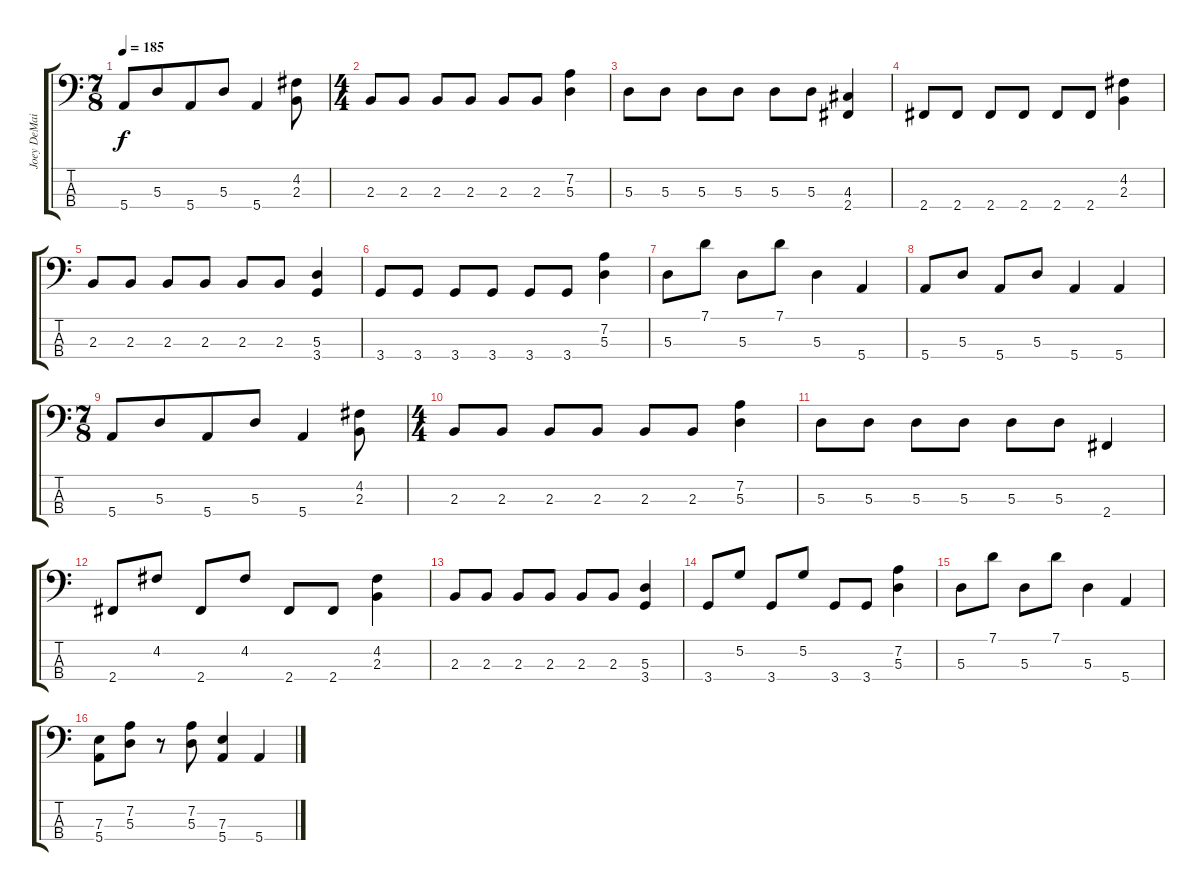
\track ("Joey DeMaio" "Joey DeMai") {instrument electricbasspick}
\staff {score tabs}
\tuning (G2 D2 A1 E1) {hide}
\ts (7 8)
\tempo 185
\clef f4
\ks c
5.4.8{dy f} 5.3.8 5.4.8 5.3.8 5.4.4 (4.2 2.3).8 |
\ts (4 4)
2.3.8 2.3.8 2.3.8 2.3.8 2.3.8 2.3.8 (7.2 5.3).4 |
5.3.8 5.3.8 5.3.8 5.3.8 5.3.8 5.3.8 (4.3 2.4).4 |
2.4.8 2.4.8 2.4.8 2.4.8 2.4.8 2.4.8 (4.2 2.3).4 |
2.3.8 2.3.8 2.3.8 2.3.8 2.3.8 2.3.8 (5.3 3.4).4 |
3.4.8 3.4.8 3.4.8 3.4.8 3.4.8 3.4.8 (7.2 5.3).4 |
5.3.8 7.1.8 5.3.8 7.1.8 5.3.4 5.4.4 |
5.4.8 5.3.8 5.4.8 5.3.8 5.4.4 5.4.4 |
\ts (7 8)
5.4.8 5.3.8 5.4.8 5.3.8 5.4.4 (4.2 2.3).8 |
\ts (4 4)
2.3.8 2.3.8 2.3.8 2.3.8 2.3.8 2.3.8 (7.2 5.3).4 |
5.3.8 5.3.8 5.3.8 5.3.8 5.3.8 5.3.8 2.4.4 |
2.4.8 4.2.8 2.4.8 4.2.8 2.4.8 2.4.8 (4.2 2.3).4 |
2.3.8 2.3.8 2.3.8 2.3.8 2.3.8 2.3.8 (5.3 3.4).4 |
3.4.8 5.2.8 3.4.8 5.2.8 3.4.8 3.4.8 (7.2 5.3).4 |
5.3.8 7.1.8 5.3.8 7.1.8 5.3.4 5.4.4 |
(7.3 5.4).8 (7.2 5.3).8 r.8 (7.2 5.3).8 (7.3 5.4).4 5.4.4
